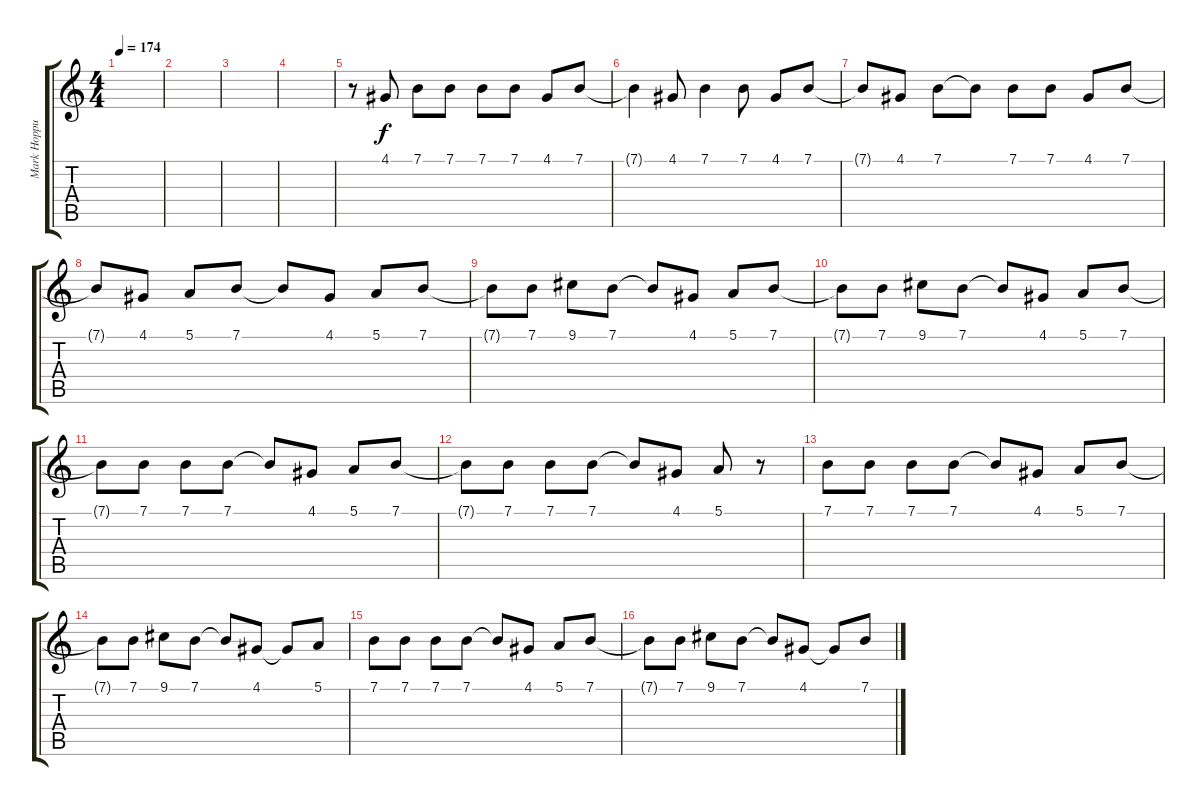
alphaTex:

\track ("Mark Hoppus - Vocals" "Mark Hoppu") {instrument altosax}
\staff {score tabs}
\tuning (E4 B3 G3 D3 A2 E2) {hide}
\ts (4 4)
\tempo 174
\clef g2
\ks c
|
|
|
|
r.8 4.1.8 7.1.8 7.1.8 7.1.8 7.1.8 4.1.8 7.1.8 |
7.1{t}.4 4.1.8 7.1.4 7.1.8 4.1.8 7.1.8 |
7.1{t}.8 4.1.8 7.1.8 7.1{t}.8 7.1.8 7.1.8 4.1.8 7.1.8 |
7.1{t}.8 4.1.8 5.1.8 7.1.8 7.1{t}.8 4.1.8 5.1.8 7.1.8 |
7.1{t}.8 7.1.8 9.1.8 7.1.8 7.1{t}.8 4.1.8 5.1.8 7.1.8 |
7.1{t}.8 7.1.8 9.1.8 7.1.8 7.1{t}.8 4.1.8 5.1.8 7.1.8 |
7.1{t}.8 7.1.8 7.1.8 7.1.8 7.1{t}.8 4.1.8 5.1.8 7.1.8 |
7.1{t}.8 7.1.8 7.1.8 7.1.8 7.1{t}.8 4.1.8 5.1.8 r.8 |
7.1.8 7.1.8 7.1.8 7.1.8 7.1{t}.8 4.1.8 5.1.8 7.1.8 |
7.1{t}.8 7.1.8 9.1.8 7.1.8 7.1{t}.8 4.1.8 4.1{t}.8 5.1.8 |
7.1.8 7.1.8 7.1.8 7.1.8 7.1{t}.8 4.1.8 5.1.8 7.1.8 |
7.1{t}.8 7.1.8 9.1.8 7.1.8 7.1{t}.8 4.1.8 4.1{t}.8 7.1.8
